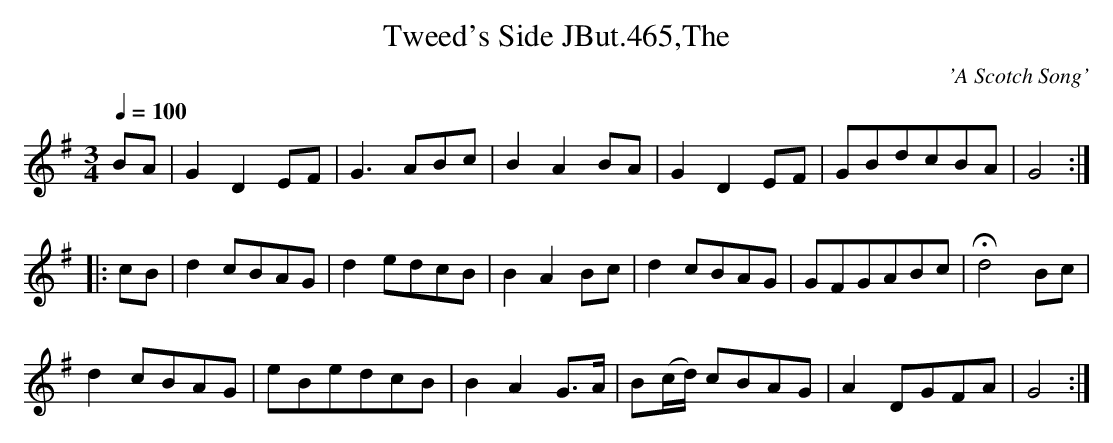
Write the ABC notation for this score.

X:1
T: Tweed's Side JBut.465,The
C:'A Scotch Song'
M:3/4
L:1/8
Q:1/4=100
K:G
BA|G2D2EF|G3 ABc|B2A2BA|G2D2EF|GBdcBA|G4:|
|:cB|d2 cBAG|d2edcB|B2A2Bc|d2cBAG|GFGABc|Hd4Bc|
d2cBAG|eBedcB|B2A2G>A|B(c/d/) cBAG|A2DGFA|G4:|
